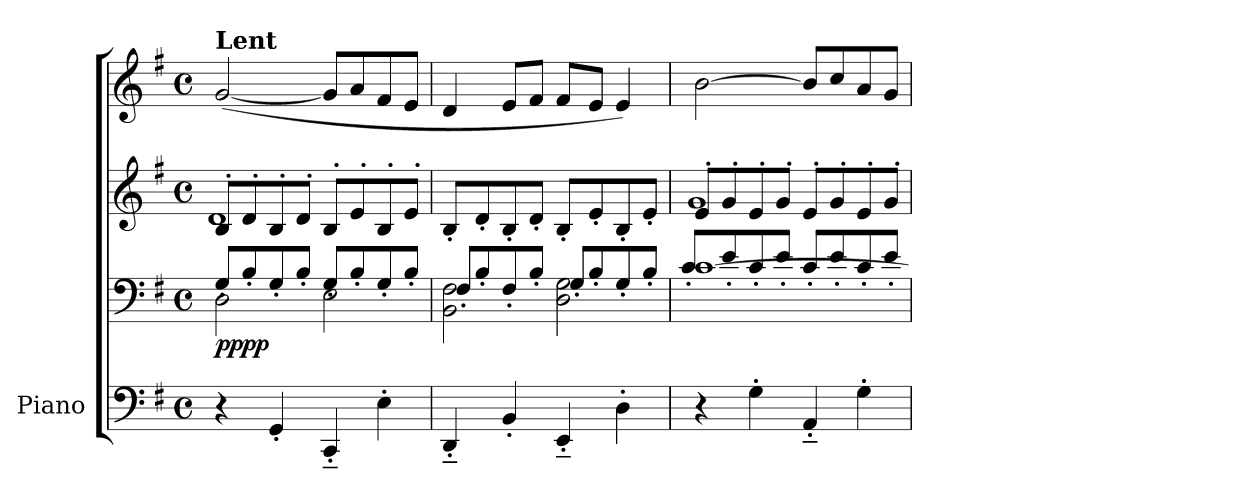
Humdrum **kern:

**kern	**kern	**kern	**kern	**dynam
*part1	*part1	*part1	*part1	*part1
*staff4	*staff3	*staff2	*staff1	*staff1/2/3/4
*I"Piano	*	*	*	*
*I'Pno.	*	*	*	*
*clefF4	*clefF4	*clefG2	*clefG2	*
*k[f#]	*k[f#]	*k[f#]	*k[f#]	*
*M4/4	*M4/4	*M4/4	*M4/4	*
*met(c)	*met(c)	*met(c)	*met(c)	*
*MM54	*MM54	*MM54	*MM54	*
=1	=1	=1	=1	=1
*	*^	*^	*	*
!	!	!	!	!	!LO:TX:a:B:t=Lent	!
!	!	!	!	!	!	!LO:DY:b=3
!	!	!	!	!	!	!LO:DY:n=1:b
4r	2D\	8G'/L	8B'/L	1d	(<[2g/	pp pp
.	.	8B'/	8d'/	.	.	.
4GG'/	.	8G'/	8B'/	.	.	.
.	.	8B'/J	8d'/J	.	.	.
4CC~'/	2E\	8G'/L	8B'/L	.	8g/L]	.
.	.	8B'/	8e'/	.	8a/	.
4E'\	.	8G'/	8B'/	.	8f#/	.
.	.	8B'/J	8e'/J	.	8e/J	.
*	*	*	*v	*v	*	*
=2	=2	=2	=2	=2	=2
4DD~'/	2BB\ 2F#\	8F#'/L	8B'/L	4d/	.
.	.	8B'/	8d'/	.	.
4BB'/	.	8F#'/	8B'/	8e/L	.
.	.	8B'/J	8d'/J	8f#/J	.
4EE~'/	2D\ 2G\	8G'/L	8B'/L	8f#/L	.
.	.	8B'/	8e'/	8e/J	.
4D'\	.	8G'/	8B'/	4e/)	.
.	.	8B'/J	8e'/J	.	.
=3	=3	=3	=3	=3	=3
*	*	*	*^	*	*
4r	[1c	8c'/L	8e'/L	1g	[2b\	.
.	.	8e'/	8g'/	.	.	.
4G'\	.	8c'/	8e'/	.	.	.
.	.	8e'/J	8g'/J	.	.	.
4AA~'/	.	8c'/L	8e'/L	.	8b/L]	.
.	.	8e'/	8g'/	.	8cc/	.
4G'\	.	8c'/	8e'/	.	8a/	.
.	.	8e'/J	8g'/J	.	8g/J	.
*	*v	*v	*	*	*	*
*	*	*v	*v	*	*
=	=	=	=	=
*-	*-	*-	*-	*-
